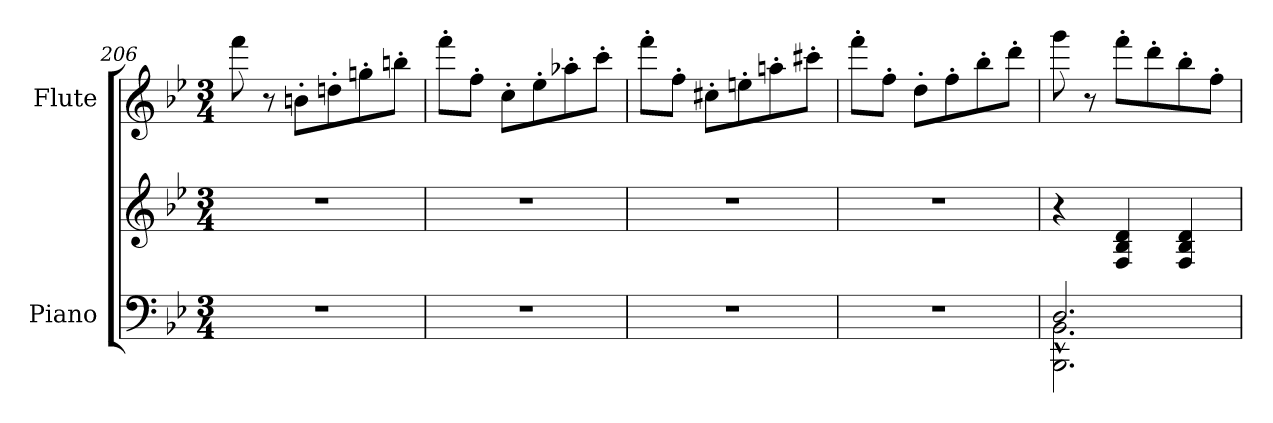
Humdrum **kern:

**kern	**kern	**kern
*part2	*part2	*part1
*staff3	*staff2	*staff1
*I"Piano	*	*I"Flute
*I'Pno	*	*
*clefF4	*clefG2	*clefG2
*k[b-e-]	*k[b-e-]	*k[b-e-]
*B-:	*B-:	*B-:
*M3/4	*M3/4	*M3/4
=206	=206	=206
2.r	2.r	8fff\
.	.	8r
.	.	8bn'\L
.	.	8ddni'\
.	.	8ggni'\
.	.	8bbn'\J
!!LO:LB:g=z
=207	=207	=207
2.r	2.r	8fff'\L
.	.	8ff'\J
.	.	8cc'\L
.	.	8ee-'\
.	.	8aa-X'\
.	.	8ccc'\J
=208	=208	=208
2.r	2.r	8fff'\L
.	.	8ff'\J
.	.	8cc#X'\L
.	.	8een'\
.	.	8aani'\
.	.	8ccc#X'\J
=209	=209	=209
2.r	2.r	8fff'\L
.	.	8ff'\J
.	.	8dd'\L
.	.	8ff'\
.	.	8bb-'\
.	.	8ddd'\J
=210	=210	=210
*^	*	*
2.BBB-\ 2.BB-\	2.D^^/	4r	8ggg\
.	.	.	8r
.	.	4F/ 4B-/ 4d/	8fff'\L
.	.	.	8ddd'\
.	.	4F/ 4B-/ 4d/	8bb-'\
.	.	.	8ff'\J
*v	*v	*	*
=	=	=
*-	*-	*-
